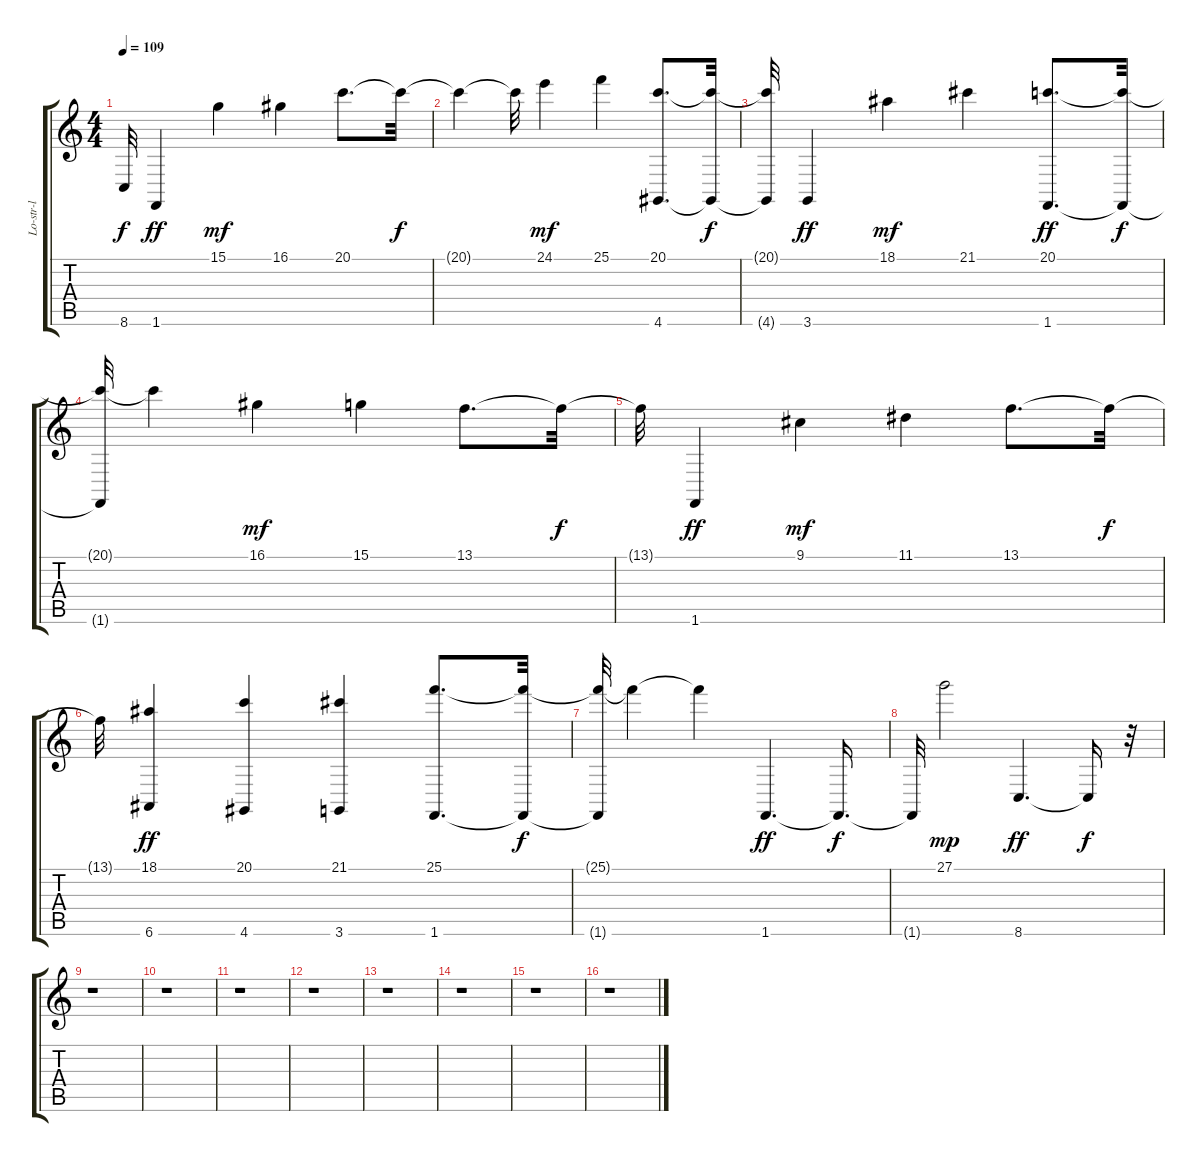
\track ("Lo-str-l" "Lo-str-l") {instrument stringensemble1}
\staff {score tabs}
\tuning (E4 B3 G3 D3 A2 E2) {hide}
\ts (4 4)
\tempo 109
\clef g2
\ks c
8.6{t}.32{dy f} 1.6.4{dy ff} 15.1.4{dy mf} 16.1.4 20.1.8{d} 20.1{t}.32{dy f} |
20.1{t}.4 20.1{t}.32 24.1.4{dy mf} 25.1.4 (20.1 4.6).8{d} (20.1{t} 4.6{t}).32{dy f} |
(20.1{t} 4.6{t}).32 3.6.4{dy ff} 18.1.4{dy mf} 21.1.4 (20.1 1.6).8{d dy ff} (20.1{t} 1.6{t}).32{dy f} |
(20.1{t} 1.6{t}).32 20.1{t}.4 16.1.4{dy mf} 15.1.4 13.1.8{d} 13.1{t}.32{dy f} |
13.1{t}.32 1.6.4{dy ff} 9.1.4{dy mf} 11.1.4 13.1.8{d} 13.1{t}.32{dy f} |
13.1{t}.32 (18.1 6.6).4{dy ff} (20.1 4.6).4 (21.1 3.6).4 (25.1 1.6).8{d} (25.1{t} 1.6{t}).32{dy f} |
(25.1{t} 1.6{t}).32 25.1{t}.4 25.1{t}.4 1.6.4{d dy ff} 1.6{t}.16{d dy f} |
1.6{t}.32 27.1.2{dy mp} 8.6.4{d dy ff volume 12} 8.6{t}.16{dy f} r.32 |
r.1 |
r.1 |
r.1 |
r.1 |
r.1 |
r.1 |
r.1 |
r.1
